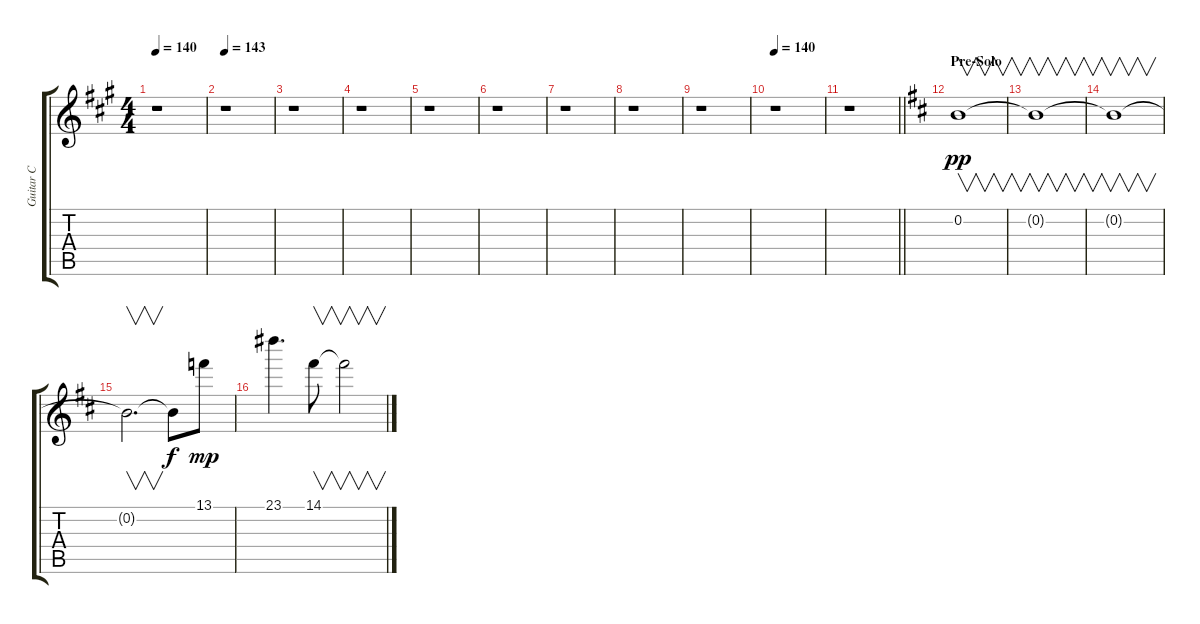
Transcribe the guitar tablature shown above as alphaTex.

\track ("Guitar C" "Guitar C") {instrument overdrivenguitar}
\staff {score tabs}
\tuning (E4 B3 G3 D3 A2 E2) {hide}
\ts (4 4)
\tempo 140
\clef g2
\ks a
r.1{dy f} |
\tempo 143
r.1 |
r.1 |
r.1 |
r.1 |
r.1 |
r.1 |
r.1 |
r.1 |
\tempo 140
r.1 |
\barLineRight lightlight
r.1 |
\section ("" "Pre-Solo")
\ks d
0.2.1{v dy pp} |
0.2{t}.1{v} |
0.2{t}.1{v} |
0.2{t}.2{v d} 0.2{t}.8{dy f} 13.1.8{dy mp} |
23.1.4{d} 14.1.8{v} 14.1{t}.2{v}
